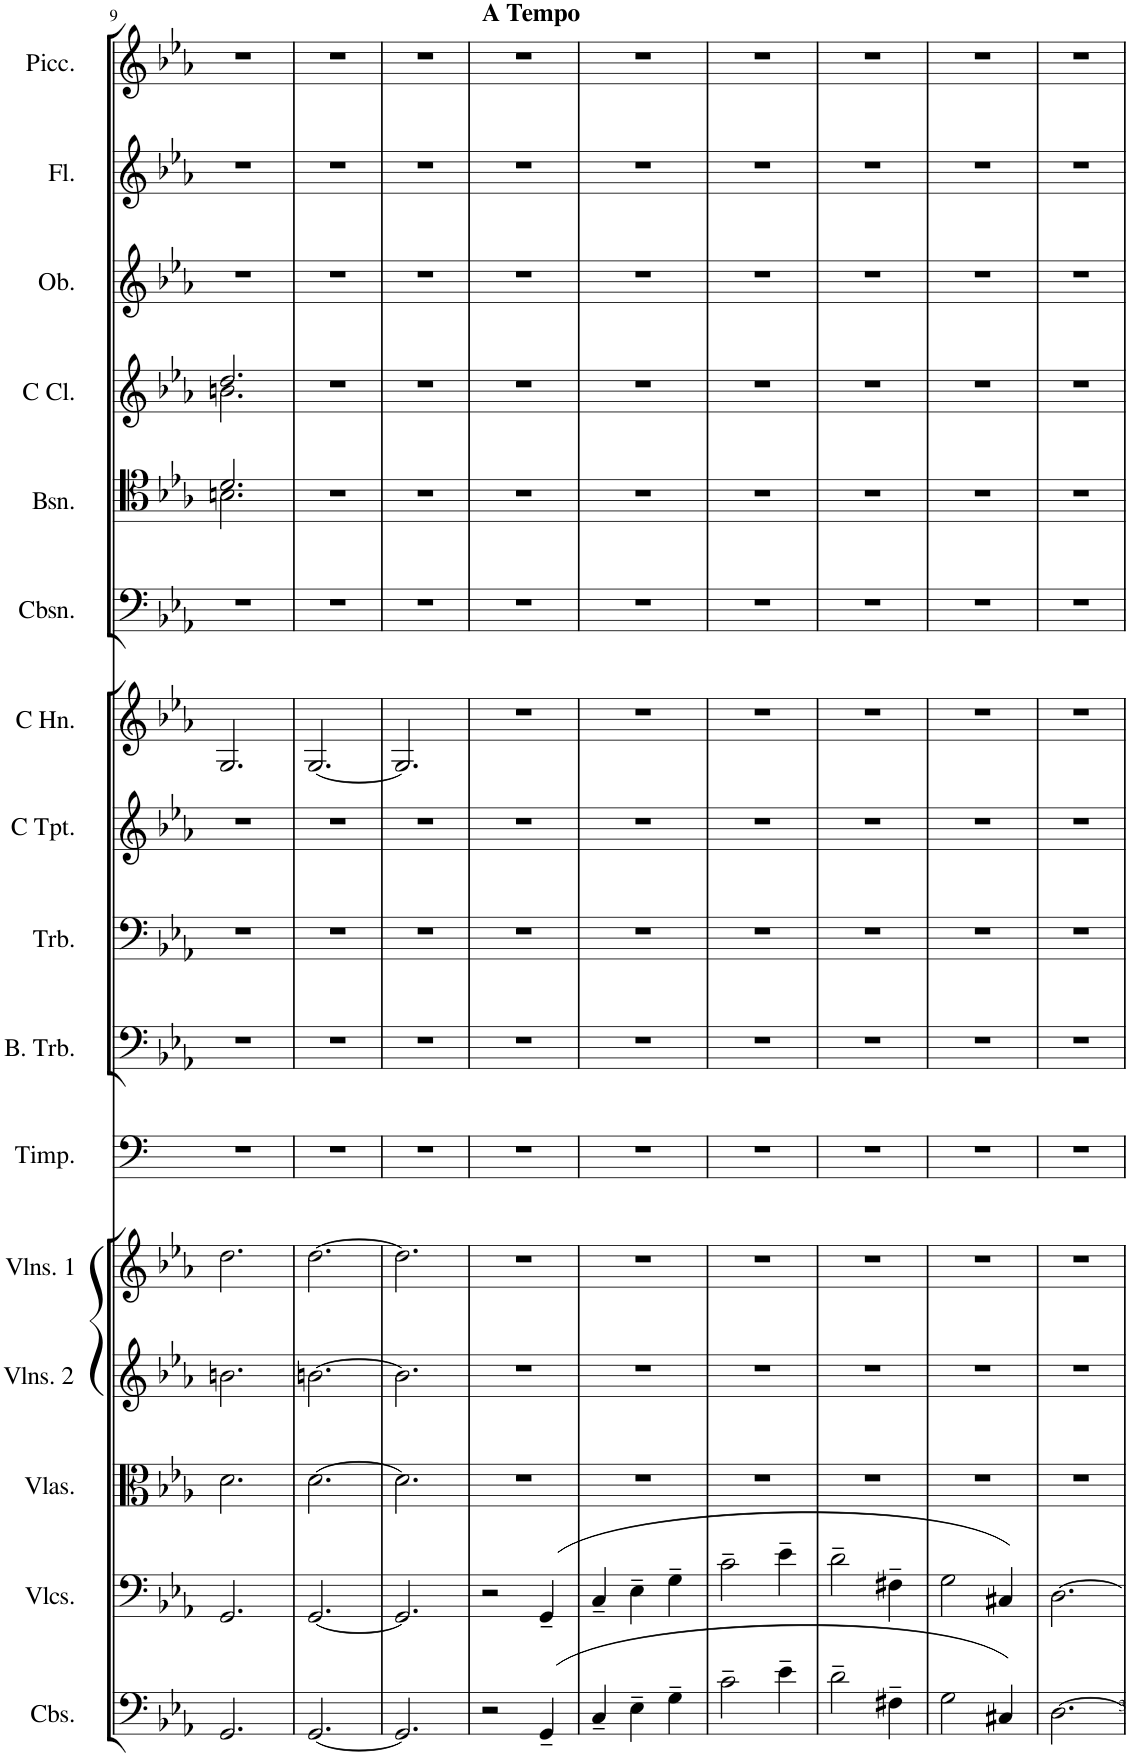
**kern	**kern	**kern	**kern	**kern	**kern	**kern	**kern	**kern	**kern	**kern	**kern	**kern	**kern	**kern	**kern
*part16	*part15	*part14	*part13	*part12	*part11	*part10	*part9	*part8	*part7	*part6	*part5	*part4	*part3	*part2	*part1
*staff16	*staff15	*staff14	*staff13	*staff12	*staff11	*staff10	*staff9	*staff8	*staff7	*staff6	*staff5	*staff4	*staff3	*staff2	*staff1
*I"Contrabasses	*I"Violoncellos	*I"Violas	*I"Violins 2	*I"Violins 1	*I"Timpani	*I"Bass Trombone	*I"Trombone	*I"C Trumpet	*I"C Horns	*I"Contrabassoon	*I"Bassoon	*I"C Clarinet	*I"Oboe	*I"Flute	*I"Piccolo
*I'Cbs.	*I'Vlcs.	*I'Vlas.	*I'Vlns. 2	*I'Vlns. 1	*I'Timp.	*I'B. Trb.	*I'Trb.	*I'C Tpt.	*I'C Hn.	*I'Cbsn.	*I'Bsn.	*I'C Cl.	*I'Ob.	*I'Fl.	*I'Picc.
!!LO:PB:g=z
*clefF4	*clefF4	*clefC3	*clefG2	*clefG2	*clefF4	*clefF4	*clefF4	*clefG2	*clefG2	*clefF4	*clefC4	*clefG2	*clefG2	*clefG2	*clefG2
*Trd7c12	*	*	*	*	*	*	*	*Trd1c2	*Trd4c7	*Trd7c12	*	*Trd1c2	*	*	*Trd-7c-12
*k[b-e-a-]	*k[b-e-a-]	*k[b-e-a-]	*k[b-e-a-]	*k[b-e-a-]	*k[]	*k[b-e-a-]	*k[b-e-a-]	*k[b-e-a-]	*k[b-e-a-]	*k[b-e-a-]	*k[b-e-a-]	*k[b-e-a-]	*k[b-e-a-]	*k[b-e-a-]	*k[b-e-a-]
*M3/4	*M3/4	*M3/4	*M3/4	*M3/4	*M3/4	*M3/4	*M3/4	*M3/4	*M3/4	*M3/4	*M3/4	*M3/4	*M3/4	*M3/4	*M3/4
=9	=9	=9	=9	=9	=9	=9	=9	=9	=9	=9	=9	=9	=9	=9	=9
*	*	*	*	*	*	*	*	*	*	*	*^	*^	*	*	*
2.GG/	2.GG/	2.d\	2.bn\	2.dd\	2.r	2.r	2.r	2.r	2.G/	2.r	2.d/	2.Bn\	2.dd/	2.bn\	2.r	2.r	2.r
*	*	*	*	*	*	*	*	*	*	*	*v	*v	*	*	*	*	*
*	*	*	*	*	*	*	*	*	*	*	*	*v	*v	*	*	*
=10	=10	=10	=10	=10	=10	=10	=10	=10	=10	=10	=10	=10	=10	=10	=10
[2.GG/	[2.GG/	[2.d\	[2.bn\	[2.dd\	2.r	2.r	2.r	2.r	[2.G/	2.r	2.r	2.r	2.r	2.r	2.r
=11	=11	=11	=11	=11	=11	=11	=11	=11	=11	=11	=11	=11	=11	=11	=11
2.GG/]	2.GG/]	2.d\]	2.b\]	2.dd\]	2.r	2.r	2.r	2.r	2.G/]	2.r	2.r	2.r	2.r	2.r	2.r
=12	=12	=12	=12	=12	=12	=12	=12	=12	=12	=12	=12	=12	=12	=12	=12
!	!	!	!	!	!	!	!	!	!	!	!	!	!	!	!LO:TX:a:B:t=A Tempo
2r	2r	2.r	2.r	2.r	2.r	2.r	2.r	2.r	2.r	2.r	2.r	2.r	2.r	2.r	2.r
(4GG~/	(4GG~/	.	.	.	.	.	.	.	.	.	.	.	.	.	.
=13	=13	=13	=13	=13	=13	=13	=13	=13	=13	=13	=13	=13	=13	=13	=13
4C~/	4C~/	2.r	2.r	2.r	2.r	2.r	2.r	2.r	2.r	2.r	2.r	2.r	2.r	2.r	2.r
4E-~\	4E-~\	.	.	.	.	.	.	.	.	.	.	.	.	.	.
4G~\	4G~\	.	.	.	.	.	.	.	.	.	.	.	.	.	.
=14	=14	=14	=14	=14	=14	=14	=14	=14	=14	=14	=14	=14	=14	=14	=14
2c~\	2c~\	2.r	2.r	2.r	2.r	2.r	2.r	2.r	2.r	2.r	2.r	2.r	2.r	2.r	2.r
4e-~\	4e-~\	.	.	.	.	.	.	.	.	.	.	.	.	.	.
=15	=15	=15	=15	=15	=15	=15	=15	=15	=15	=15	=15	=15	=15	=15	=15
2d~\	2d~\	2.r	2.r	2.r	2.r	2.r	2.r	2.r	2.r	2.r	2.r	2.r	2.r	2.r	2.r
4F#X~\	4F#X~\	.	.	.	.	.	.	.	.	.	.	.	.	.	.
=16	=16	=16	=16	=16	=16	=16	=16	=16	=16	=16	=16	=16	=16	=16	=16
2G\	2G\	2.r	2.r	2.r	2.r	2.r	2.r	2.r	2.r	2.r	2.r	2.r	2.r	2.r	2.r
4C#X/)	4C#X/)	.	.	.	.	.	.	.	.	.	.	.	.	.	.
=17	=17	=17	=17	=17	=17	=17	=17	=17	=17	=17	=17	=17	=17	=17	=17
[2.D\	[2.D\	2.r	2.r	2.r	2.r	2.r	2.r	2.r	2.r	2.r	2.r	2.r	2.r	2.r	2.r
=	=	=	=	=	=	=	=	=	=	=	=	=	=	=	=
*-	*-	*-	*-	*-	*-	*-	*-	*-	*-	*-	*-	*-	*-	*-	*-
